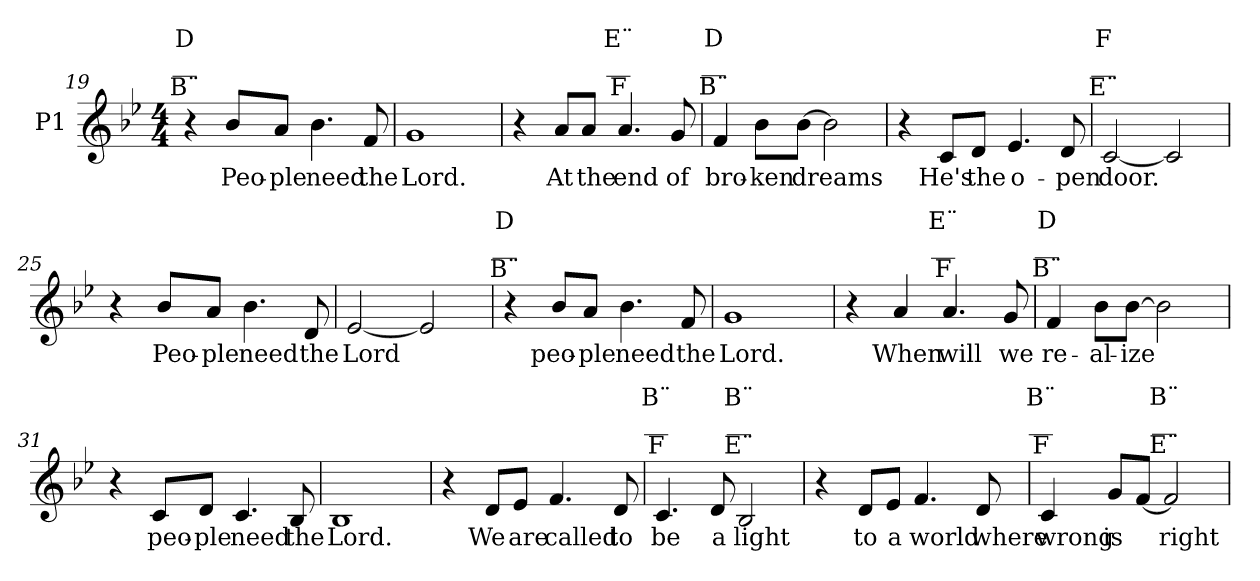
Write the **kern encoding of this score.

**kern	**text
*part1	*part1
*staff1	*staff1
*I"P1	*
*clefG2	*
*k[b-e-]	*
*B-:	*
*M4/4	*
=19	=19
!LO:TX:a:cj:t=B¨	!
!LO:TX:a:cj:t=__	!
!LO:TX:a:cj:t=D	!
4r	.
!	!LO:LY:b:color=#000000
8b-i/L	Peo-
!	!LO:LY:b:color=#000000
8ai/J	-ple
!	!LO:LY:b:color=#000000
4.b-i\	need
!	!LO:LY:b:color=#000000
8fi/	the
=20	=20
!	!LO:LY:b:color=#000000
1gi	Lord.
!!LO:LB:g=z
=21	=21
4r	.
!	!LO:LY:b:color=#000000
8ai/L	At
!	!LO:LY:b:color=#000000
8ai/J	the
!LO:TX:a:cj:t=F	!
!LO:TX:a:cj:t=__	!
!LO:TX:a:cj:t=E¨	!
!	!LO:LY:b:color=#000000
4.ai/	end
!	!LO:LY:b:color=#000000
8gi/	of
=22	=22
!LO:TX:a:cj:t=B¨	!
!LO:TX:a:cj:t=__	!
!LO:TX:a:cj:t=D	!
!	!LO:LY:b:color=#000000
4fi/	bro-
!	!LO:LY:b:color=#000000
8b-i\L	-ken
!	!LO:LY:b:color=#000000
[>8b-i\J	dreams
2b-i\]	.
=23	=23
4r	.
!	!LO:LY:b:color=#000000
8ci/L	He's
!	!LO:LY:b:color=#000000
8di/J	the
!	!LO:LY:b:color=#000000
4.e-i/	o-
!	!LO:LY:b:color=#000000
8di/	-pen
=24	=24
!LO:TX:a:cj:t=E¨	!
!LO:TX:a:cj:t=__	!
!LO:TX:a:cj:t=F	!
!	!LO:LY:b:color=#000000
[<2ci/	door.
2ci/]	.
!!LO:LB:g=z
=25	=25
4r	.
!	!LO:LY:b:color=#000000
8b-i/L	Peo-
!	!LO:LY:b:color=#000000
8ai/J	-ple
!	!LO:LY:b:color=#000000
4.b-i\	need
!	!LO:LY:b:color=#000000
8di/	the
=26	=26
!	!LO:LY:b:color=#000000
[<2e-i/	Lord
2e-i/]	.
=27	=27
!LO:TX:a:cj:t=B¨	!
!LO:TX:a:cj:t=__	!
!LO:TX:a:cj:t=D	!
4r	.
!	!LO:LY:b:color=#000000
8b-i/L	peo-
!	!LO:LY:b:color=#000000
8ai/J	-ple
!	!LO:LY:b:color=#000000
4.b-i\	need
!	!LO:LY:b:color=#000000
8fi/	the
=28	=28
!	!LO:LY:b:color=#000000
1gi	Lord.
!!LO:LB:g=z
=29	=29
4r	.
!	!LO:LY:b:color=#000000
4ai/	When
!LO:TX:a:cj:t=F	!
!LO:TX:a:cj:t=__	!
!LO:TX:a:cj:t=E¨	!
!	!LO:LY:b:color=#000000
4.ai/	will
!	!LO:LY:b:color=#000000
8gi/	we
=30	=30
!LO:TX:a:cj:t=B¨	!
!LO:TX:a:cj:t=__	!
!LO:TX:a:cj:t=D	!
!	!LO:LY:b:color=#000000
4fi/	re-
!	!LO:LY:b:color=#000000
8b-i\L	-al-
!	!LO:LY:b:color=#000000
[>8b-i\J	-ize
2b-i\]	.
=31	=31
4r	.
!	!LO:LY:b:color=#000000
8ci/L	peo-
!	!LO:LY:b:color=#000000
8di/J	-ple
!	!LO:LY:b:color=#000000
4.ci/	need
!	!LO:LY:b:color=#000000
8B-i/	the
=32	=32
!	!LO:LY:b:color=#000000
1B-i	Lord.
!!LO:PB:g=z
=33	=33
4r	.
!	!LO:LY:b:color=#000000
8di/L	We
!	!LO:LY:b:color=#000000
8e-i/J	are
!	!LO:LY:b:color=#000000
4.fi/	called
!	!LO:LY:b:color=#000000
8di/	to
=34	=34
!LO:TX:a:cj:t=F	!
!LO:TX:a:cj:t=__	!
!LO:TX:a:cj:t=B¨	!
!	!LO:LY:b:color=#000000
4.ci/	be
!	!LO:LY:b:color=#000000
8di/	a
!LO:TX:a:cj:t=E¨	!
!LO:TX:a:cj:t=__	!
!LO:TX:a:cj:t=B¨	!
!	!LO:LY:b:color=#000000
2B-i/	light
=35	=35
4r	.
!	!LO:LY:b:color=#000000
8di/L	to
!	!LO:LY:b:color=#000000
8e-i/J	a
!	!LO:LY:b:color=#000000
4.fi/	world
!	!LO:LY:b:color=#000000
8di/	where
=36	=36
!LO:TX:a:cj:t=F	!
!LO:TX:a:cj:t=__	!
!LO:TX:a:cj:t=B¨	!
!	!LO:LY:b:color=#000000
4ci/	wrong
!	!LO:LY:b:color=#000000
8gi/L	is
[<8fi/J	.
!LO:TX:a:cj:t=E¨	!
!LO:TX:a:cj:t=__	!
!LO:TX:a:cj:t=B¨	!
!	!LO:LY:b:color=#000000
2fi/]	right
=	=
*-	*-
